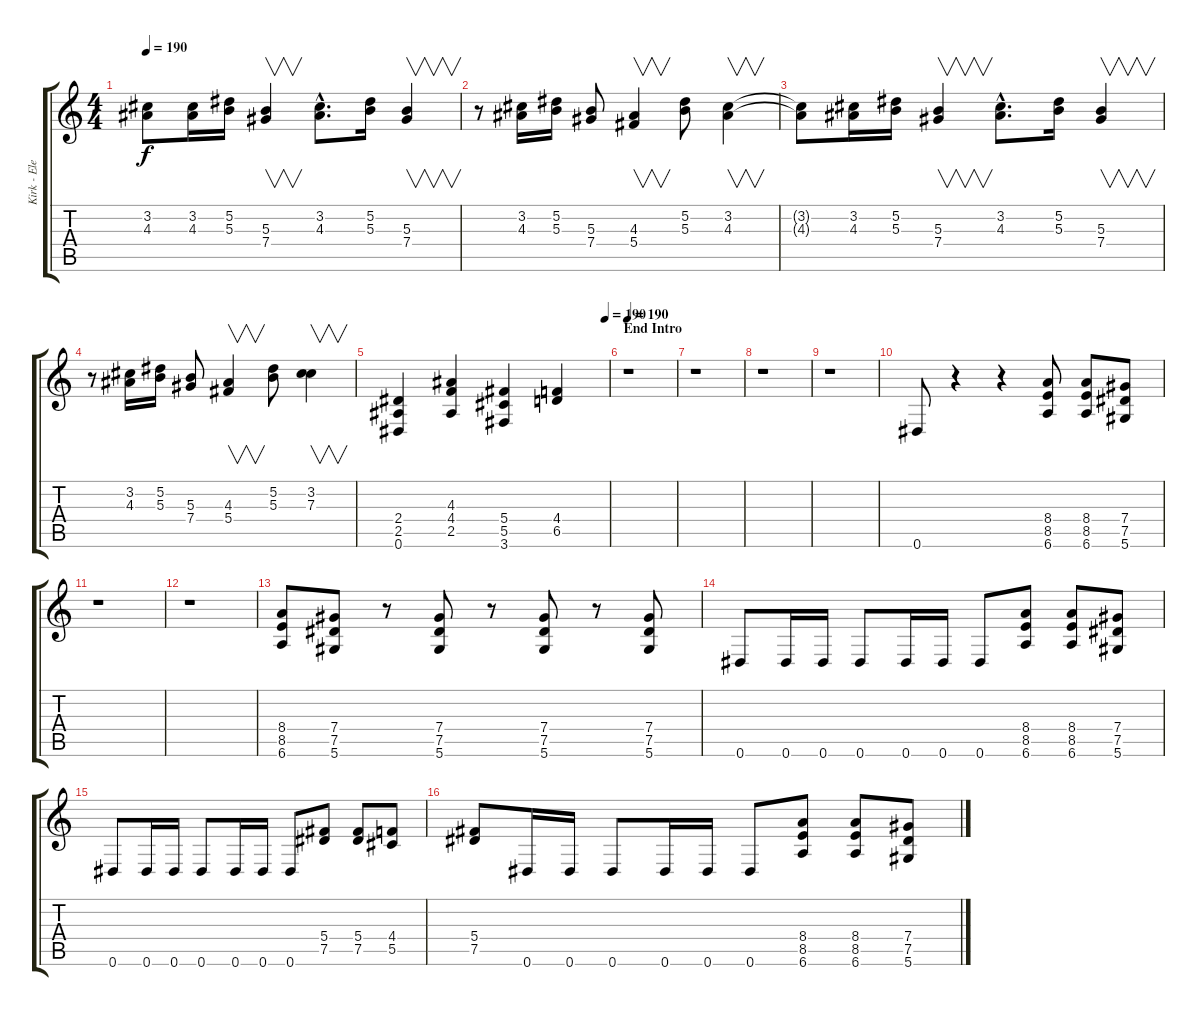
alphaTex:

\track ("Kirk - Electric" "Kirk - Ele") {instrument overdrivenguitar}
\staff {score tabs}
\tuning (Eb4 Bb3 Gb3 Db3 Ab2 Eb2) {hide}
\ts (4 4)
\tempo 190
\clef g2
\ks c
(3.2{t} 4.3{t}).8{dy f} (3.2 4.3).16 (5.2 5.3).16 (5.3 7.4).4{v} (3.2{hac} 4.3{hac}).8{d} (5.2 5.3).16 (5.3 7.4).4{v} |
r.8 (3.2 4.3).16 (5.2 5.3).16 (5.3 7.4).8 (4.3 5.4).4{v} (5.2 5.3).8 (3.2 4.3).4{v} |
(3.2{t} 4.3{t}).8 (3.2 4.3).16 (5.2 5.3).16 (5.3 7.4).4{v} (3.2{hac} 4.3{hac}).8{d} (5.2 5.3).16 (5.3 7.4).4{v} |
r.8 (3.2 4.3).16 (5.2 5.3).16 (5.3 7.4).8 (4.3 5.4).4{v} (5.2 5.3).8 (3.2 7.3).4{v} |
\tempo (190 0.984375)
(2.4 2.5 0.6).4 (4.3 4.4 2.5).4 (5.4 5.5 3.6).4 (4.4 6.5).4 |
\section ("" "End Intro")
\tempo 190
r.1 |
r.1 |
r.1 |
r.1 |
0.6.8 r.4 r.4 (8.4 8.5 6.6).8 (8.4 8.5 6.6).8 (7.4 7.5 5.6).8 |
r.1 |
r.1 |
(8.4 8.5 6.6).8 (7.4 7.5 5.6).8 r.8 (7.4 7.5 5.6).8 r.8 (7.4 7.5 5.6).8 r.8 (7.4 7.5 5.6).8 |
0.6.8 0.6.16 0.6.16 0.6.8 0.6.16 0.6.16 0.6.8 (8.4 8.5 6.6).8 (8.4 8.5 6.6).8 (7.4 7.5 5.6).8 |
0.6.8 0.6.16 0.6.16 0.6.8 0.6.16 0.6.16 0.6.8 (5.4 7.5).8 (5.4 7.5).8 (4.4 5.5).8 |
(5.4 7.5).8 0.6.16 0.6.16 0.6.8 0.6.16 0.6.16 0.6.8 (8.4 8.5 6.6).8 (8.4 8.5 6.6).8 (7.4 7.5 5.6).8
